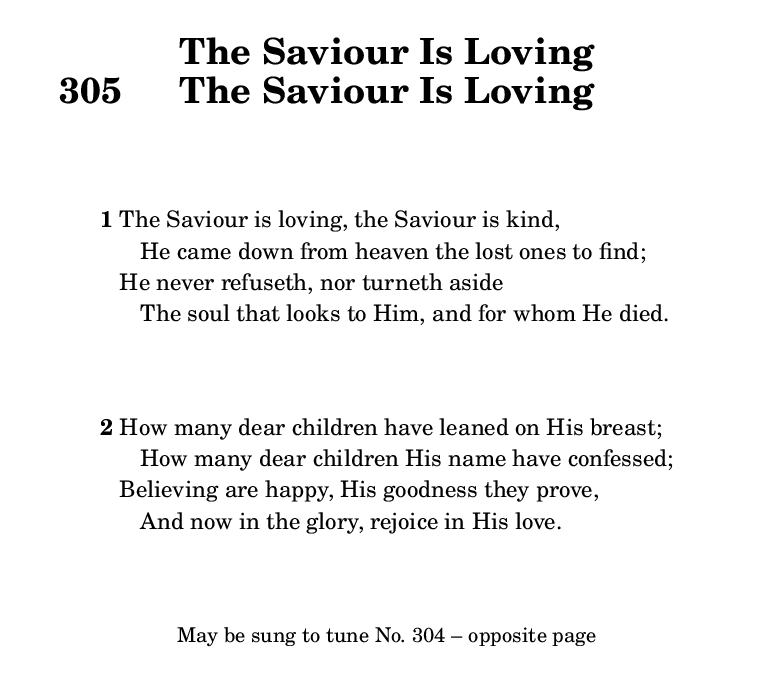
\include "common/global.ily"
\paper {
  \include "common/paper.ily"
}

\header{
  hymnnumber = "305"
  title = "The Saviour Is Loving"
  tunename = ""
  meter = ""
  poet = ""
  composer = ""
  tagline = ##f
}

global = {
  \include "common/overrides.ily"
  \override Staff.TimeSignature.style = #'numbered
  \time 4/4
  \override Score.MetronomeMark.transparent = ##t % hide all fermata changes too
  \tempo 4=90
  \key f \major
  \partial 4
  \autoBeamOff
}

notesSoprano = {
\global
\relative c' {

  f4 | a2 bes4 bes | a4.( g8) f4
  a4 | g2 e4 e | f2. \eogbreak
  f4 | a2 bes4 bes | a4.( g8) f4
  a4 | g2 e4 e | f2. \eogbreak

  a4 | c2 d4 c | bes( a) g % original has overlapping slurs here
  c,4 | a'( c) bes g | f2( e4) \eogbreak
  f4 | a2 bes4 bes | a4.( g8) f4
  a4 | c( bes) a g | f2. \eogbreak

  \bar "|."

}
}

notesAlto = {
\global
\relative e' {

  c4 | f2 f4 f | f4.( c8) c4
  f4 | c2 c4 c | c2.
  c4 | f2 f4 f | f4.( c8) c4
  f4 | c2 c4 c | c2.

  c4 | f2 f4 f | e( f) c
  c4 | c2 d4 d | c2.
  c4 | f2 f4 f | f4.( c8) c4
  f4 | f( e) e e | f2.

}
}

notesTenor = {
\global
\relative a {

  a4 | c2 d4 d | c4.( bes8) a4
  c4 | bes2 g4 g | a2.
  a4 | c2 d4 d | c4.( bes8) a4
  c4 | bes2 g4 g | a2.

  f4 | a2 bes4 a | g( f) e
  c4 | f( a) g bes | a2( g4)
  a4 | c2 d4 d | c4.( bes8) a4
  c4 | a( g) c bes | a2.

}
}

notesBass = {
\global
\relative f {

  f4 | f2 f4 f | f2 f4
  f4 | c2 c4 c | f2.
  f4 | f2 f4 f | f2 f4
  f4 | c2 c4 c | f2.

  r4 | r1 | r2.
  r4 | r1 | r2.
  f4 | f2 f4 f | f2 f4
  f4 | c2 c4 c | f2.

}
}

wordsA = \markuplist {

\line { The Saviour is loving, the Saviour is kind, }
\line { { \hspace #2 } He came down from heaven the lost ones to find; }
\line { He never refuseth, nor turneth aside }
\line { { \hspace #2 } The soul that looks to Him, and for whom He died. }

}

wordsB = \markuplist {

\line { How many dear children have leaned on His breast; }
\line { { \hspace #2 } How many dear children His name have confessed; }
\line { Believing are happy, His goodness they prove, }
\line { { \hspace #2 } And now in the glory, rejoice in His love. }

}

\score {
  \context ChoirStaff <<
    \context Staff = upper <<
      \set Staff.autoBeaming = ##f
      \set ChoirStaff.systemStartDelimiter = #'SystemStartBar
      \set ChoirStaff.printPartCombineTexts = ##f
      \partcombine #'(2 . 9) \notesSoprano \notesAlto
      \context NullVoice = sopranos { \voiceOne << \notesSoprano >> }
      \context NullVoice = altos { \voiceTwo << \notesAlto >> }
    >>
    \context Staff = men <<
      \set Staff.autoBeaming = ##f
      \clef bass
      \set ChoirStaff.printPartCombineTexts = ##f
      \partcombine #'(2 . 9) \notesTenor \notesBass
      \context NullVoice = tenors { \voiceOne << \notesTenor >> }
      \context NullVoice = basses { \voiceTwo << \notesBass >> }
    >>
  >>
  \midi{
    \include "common/midi.ily"
  }
}

% this markup is all empirical, and brittle
\markup {
  \column {
    \column {
      \fill-line {
        \huge \larger \larger \bold {
          "305"
          "The Saviour Is Loving"
          \null
        }
      }
    }

    \fill-line {
      \column {
        \vspace #3 \line { \bold 1 \column { \wordsA } }
        \vspace #3 \line { \bold 2 \column { \wordsB } }
      }
    }
    \vspace #3 \fill-line { \smaller { "May be sung to tune No. 304 – opposite page" } }
  }
}

\version "2.19.49"  % necessary for upgrading to future LilyPond versions.

% vi:set et ts=2 sw=2 ai nocindent syntax=lilypond:
